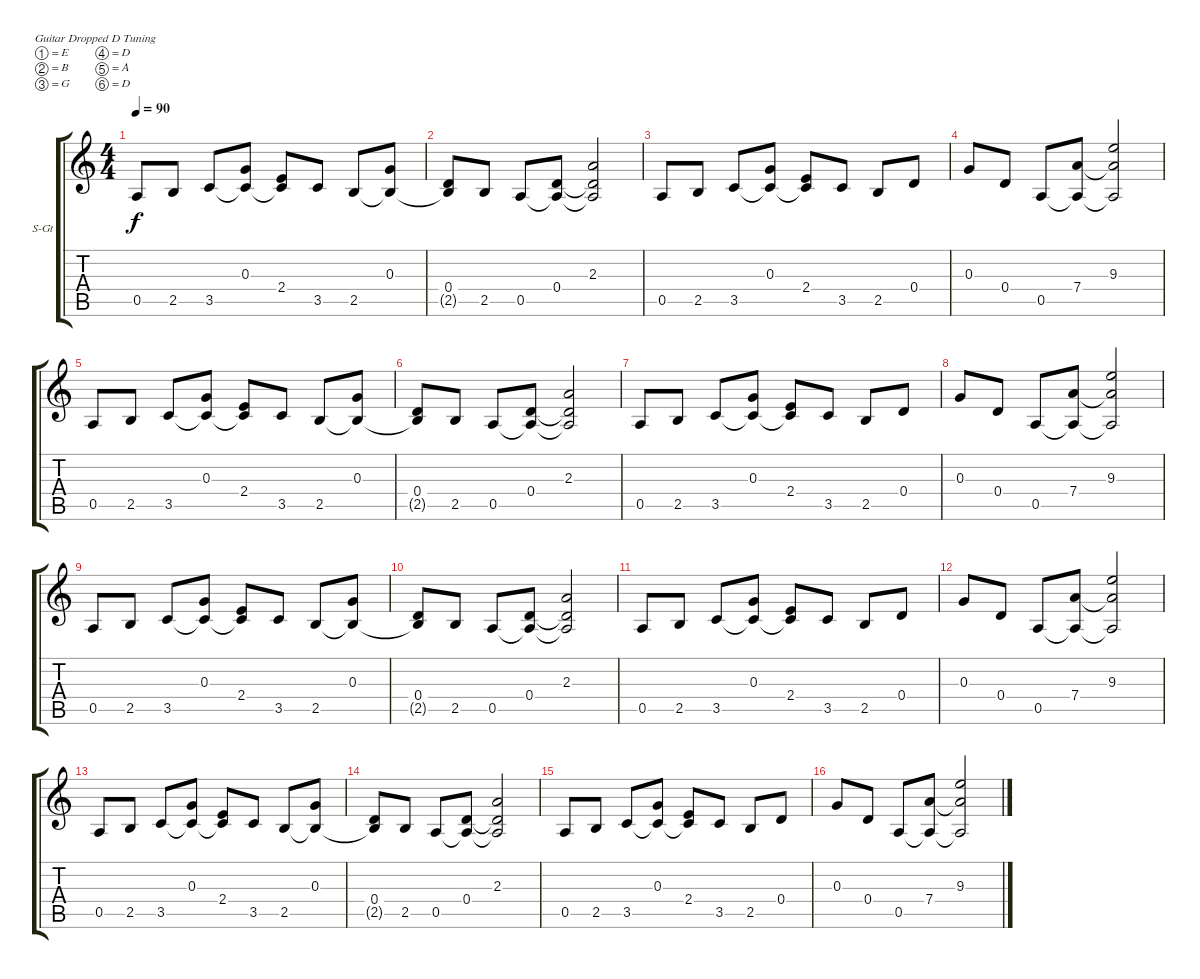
\defaultSystemsLayout 4
\bracketExtendMode groupsimilarinstruments
\firstSystemTrackNameOrientation horizontal
\otherSystemsTrackNameOrientation horizontal
\track ("Steel Guitar" "S-Gt") {instrument acousticguitarsteel}
\staff {score tabs}
\tuning (E4 B3 G3 D3 A2 D2)
\ts (4 4)
\tempo 90
\clef g2
\ks c
0.5.8{dy f instrument acousticguitarsteel} 2.5.8 3.5.8 (3.5{t} 0.3).8 (3.5{t} 2.4).8 3.5.8 2.5.8 (2.5{t} 0.3).8 |
(2.5{t} 0.4).8 2.5.8 0.5.8 (0.4 0.5{t}).8 (2.3 0.5{t} 0.4{t}).2 |
0.5.8 2.5.8 3.5.8 (3.5{t} 0.3).8 (3.5{t} 2.4).8 3.5.8 2.5.8 0.4.8 |
0.3.8 0.4.8 0.5.8 (0.5{t} 7.4).8 (0.5{t} 9.3 7.4{t}).2 |
0.5.8 2.5.8 3.5.8 (3.5{t} 0.3).8 (3.5{t} 2.4).8 3.5.8 2.5.8 (2.5{t} 0.3).8 |
(2.5{t} 0.4).8 2.5.8 0.5.8 (0.4 0.5{t}).8 (2.3 0.5{t} 0.4{t}).2 |
0.5.8 2.5.8 3.5.8 (3.5{t} 0.3).8 (3.5{t} 2.4).8 3.5.8 2.5.8 0.4.8 |
0.3.8 0.4.8 0.5.8 (0.5{t} 7.4).8 (0.5{t} 9.3 7.4{t}).2 |
0.5.8 2.5.8 3.5.8 (3.5{t} 0.3).8 (3.5{t} 2.4).8 3.5.8 2.5.8 (2.5{t} 0.3).8 |
(2.5{t} 0.4).8 2.5.8 0.5.8 (0.4 0.5{t}).8 (2.3 0.5{t} 0.4{t}).2 |
0.5.8 2.5.8 3.5.8 (3.5{t} 0.3).8 (3.5{t} 2.4).8 3.5.8 2.5.8 0.4.8 |
0.3.8 0.4.8 0.5.8 (0.5{t} 7.4).8 (0.5{t} 9.3 7.4{t}).2 |
0.5.8 2.5.8 3.5.8 (3.5{t} 0.3).8 (3.5{t} 2.4).8 3.5.8 2.5.8 (2.5{t} 0.3).8 |
(2.5{t} 0.4).8 2.5.8 0.5.8 (0.4 0.5{t}).8 (2.3 0.5{t} 0.4{t}).2 |
0.5.8 2.5.8 3.5.8 (3.5{t} 0.3).8 (3.5{t} 2.4).8 3.5.8 2.5.8 0.4.8 |
0.3.8 0.4.8 0.5.8 (0.5{t} 7.4).8 (0.5{t} 9.3 7.4{t}).2
